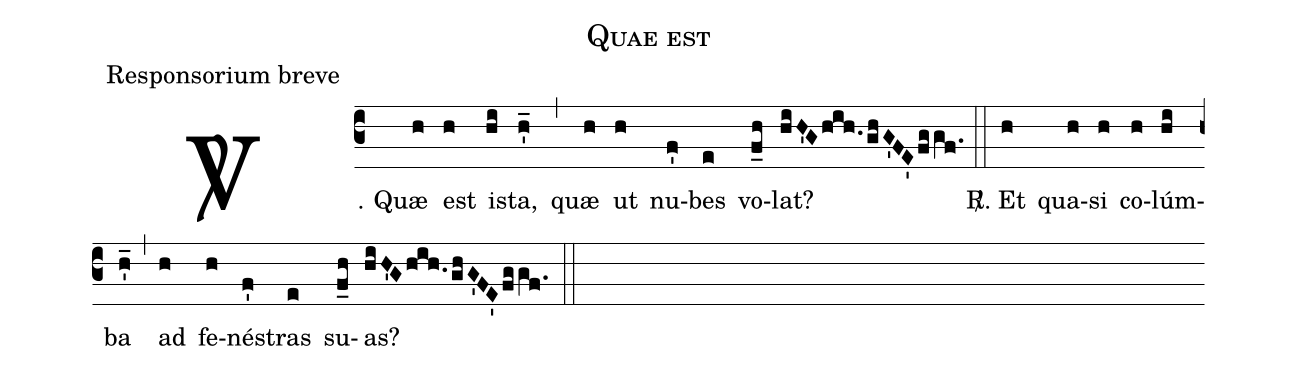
name:Quae est;
office-part:Responsorium breve;
%%
(c3)<sp>V/</sp>. Quæ(h) est(h) i(hi)sta,(h'_) (,) quæ(h) ut(h) nu(f')bes(e) vo(f_h)lat?(hi/H'Ghih.gh/G'FE'fggf.) (::)
<sp>R/</sp>. Et(h) qua(h)si(h) co(h)lúm(hi)ba(h'_) (,) ad(h) fe(h)né(f')stras(e) su(f_h)as?(hi/H'Ghih.gh/G'FE'fggf.) (::)
